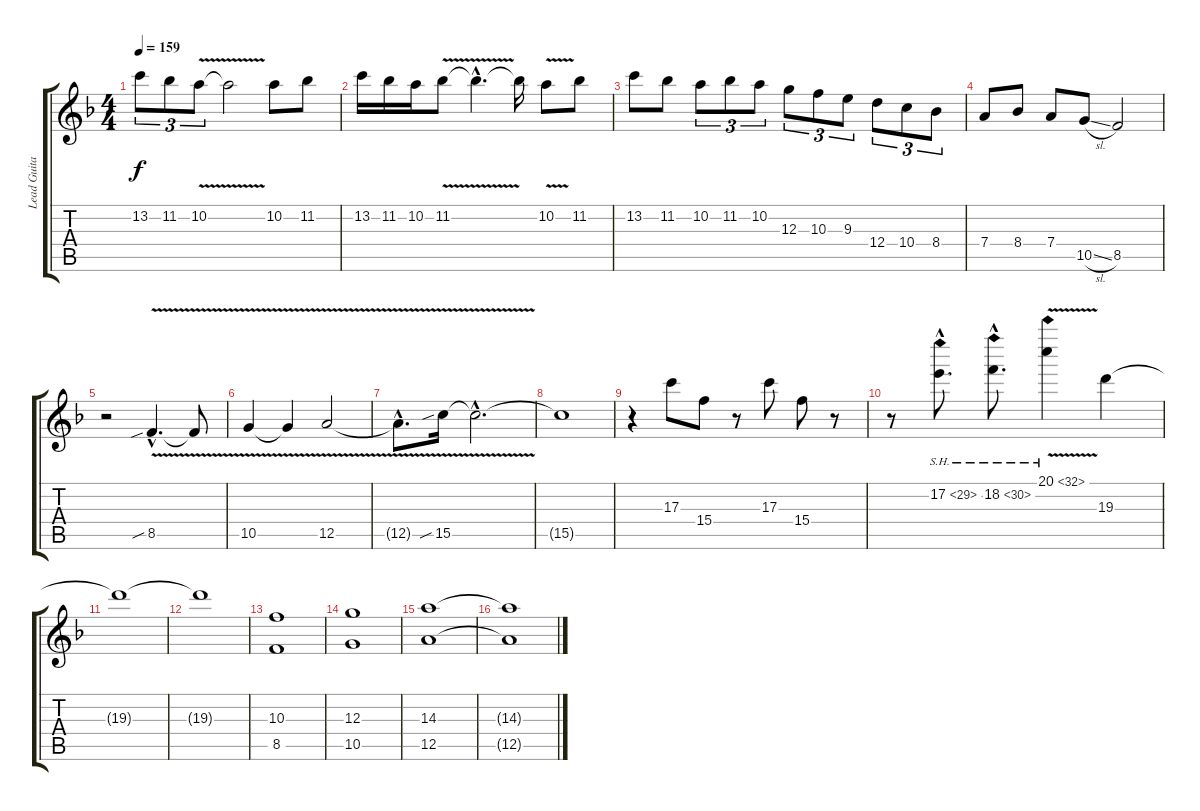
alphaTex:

\track ("Lead Guitar" "Lead Guita") {instrument overdrivenguitar}
\staff {score tabs}
\tuning (E4 B3 G3 D3 A2 D2) {hide}
\ts (4 4)
\tempo 159
\clef g2
\ks f
13.2.8{tu (3 2) dy f} 11.2.8{tu (3 2)} 10.2{v}.8{tu (3 2)} 10.2{t}.2 10.2.8 11.2.8 |
13.2.16 11.2.16 10.2.16 11.2{v}.8 11.2{hac t}.4{d} 11.2{t}.16 10.2{v}.8 11.2.8 |
13.2.8 11.2.8 10.2.8{tu (3 2)} 11.2.8{tu (3 2)} 10.2.8{tu (3 2)} 12.3.8{tu (3 2)} 10.3.8{tu (3 2)} 9.3.8{tu (3 2)} 12.4.8{tu (3 2)} 10.4.8{tu (3 2)} 8.4.8{tu (3 2)} |
7.4.8 8.4.8 7.4.8 10.5{sl}.8 8.5.2 |
r.2 8.5{v sib hac}.4{d} 8.5{t}.8 |
10.5{v}.4 10.5{t}.4 12.5{v}.2 |
12.5{hac t}.8{d} 15.5{v sib}.16 15.5{hac t}.2{d} |
15.5{t}.1 |
r.4 17.3.8 15.4.8 r.8 17.3.8 15.4.8 r.8 |
r.8 17.2{sh 12 hac}.8{d} 18.2{sh 12 hac}.8{d} 20.1{sh 12 v}.4 19.3.4 |
19.3{t}.1 |
19.3{t}.1 |
(10.3 8.5).1 |
(12.3 10.5).1 |
(14.3 12.5).1 |
(14.3{t} 12.5{t}).1
